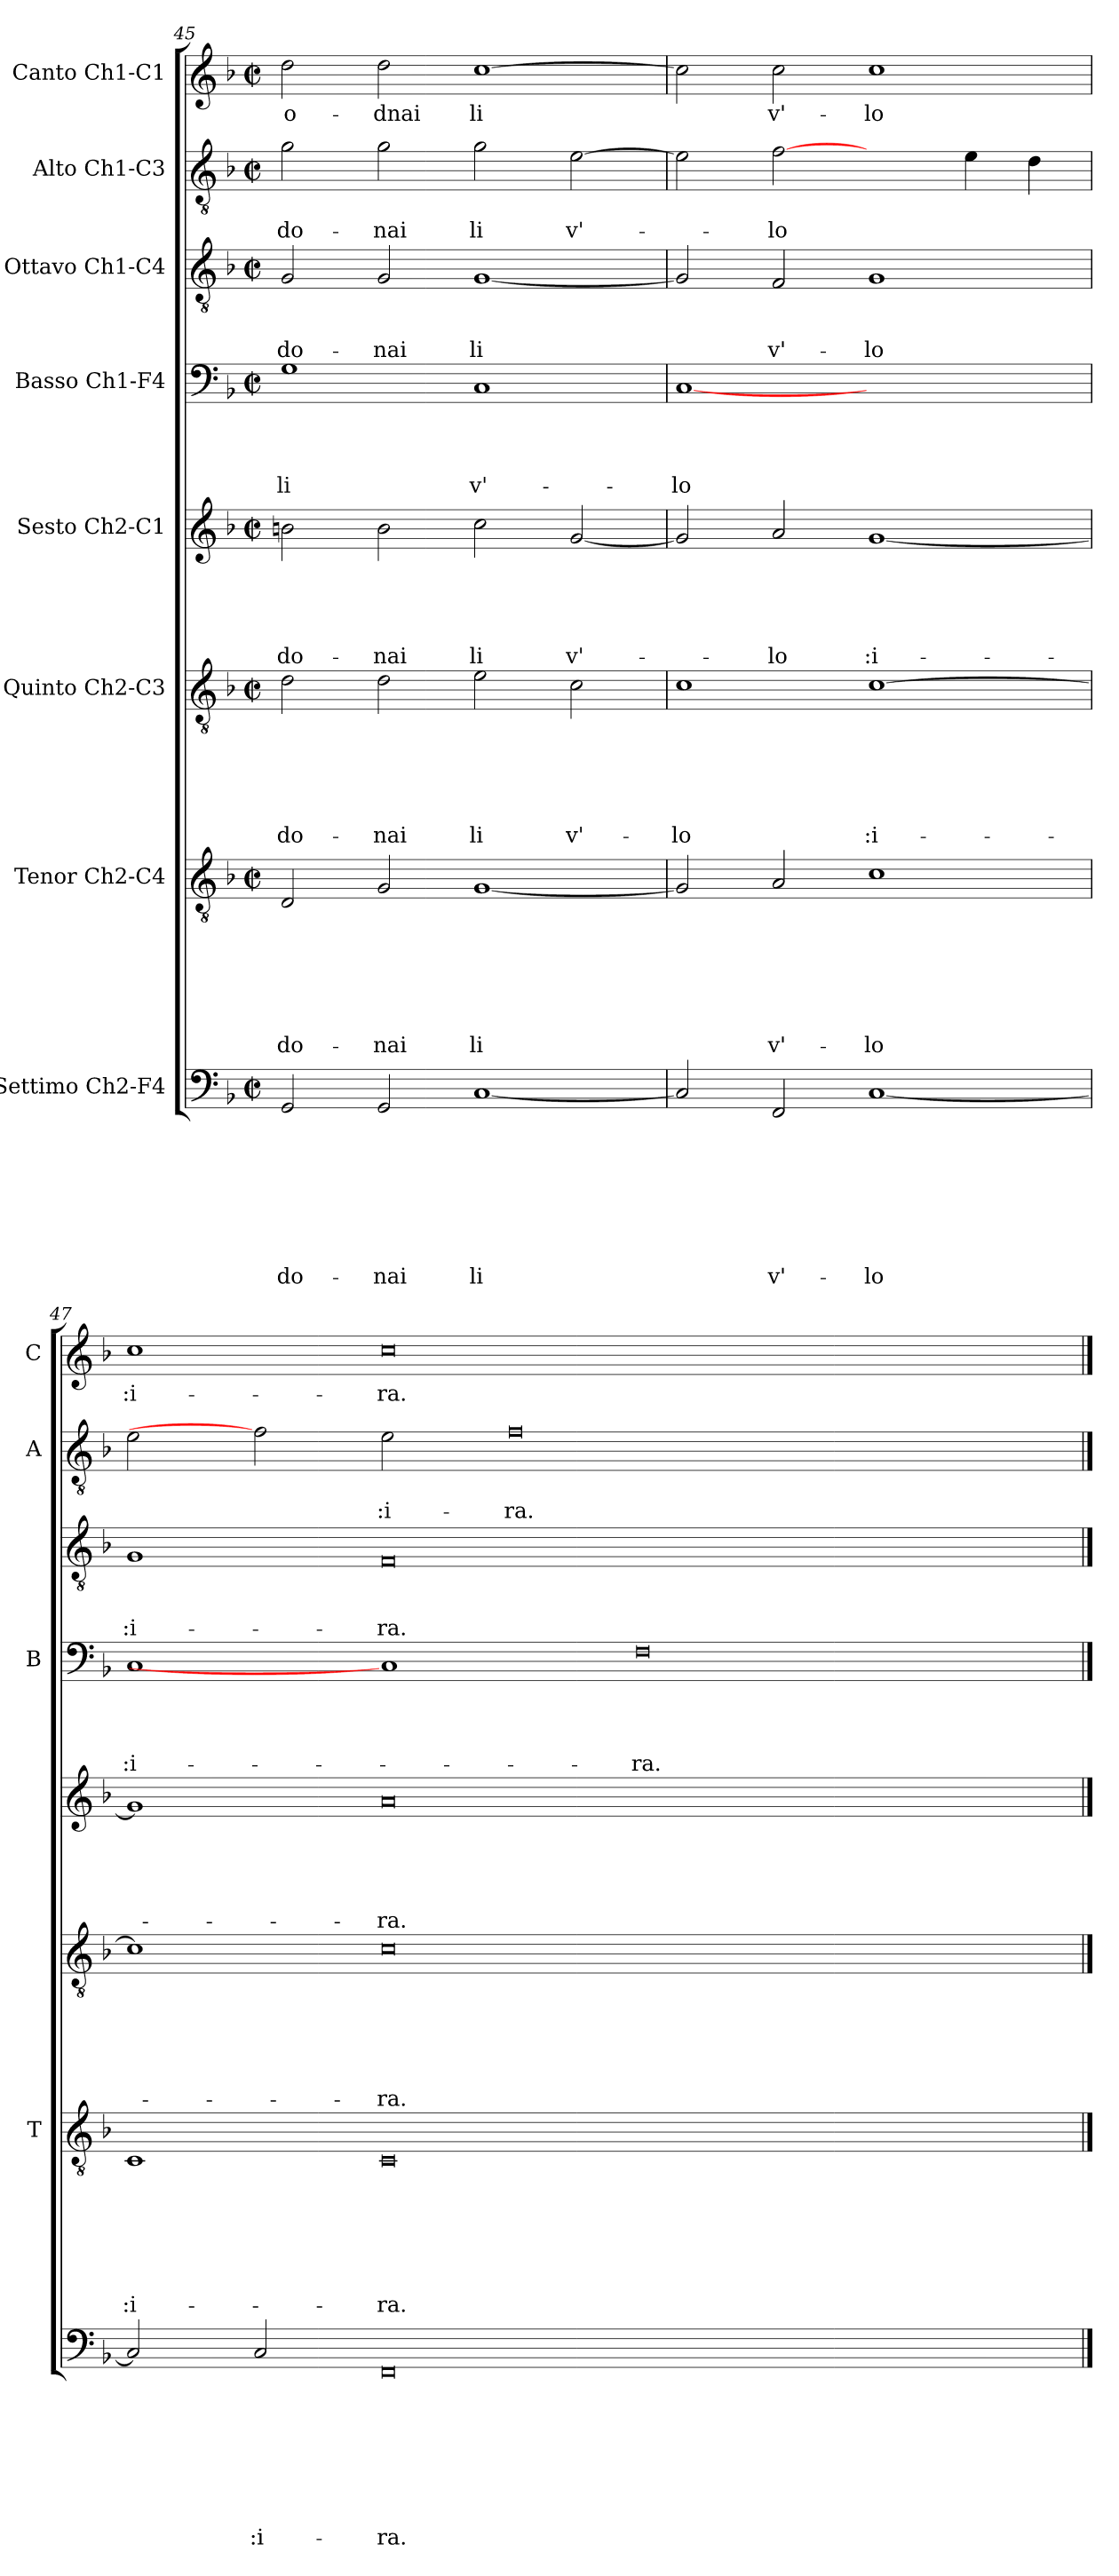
**kern	**text	**text	**text	**text	**text	**text	**text	**text	**kern	**text	**text	**text	**text	**text	**text	**text	**kern	**text	**text	**text	**text	**text	**text	**kern	**text	**text	**text	**text	**text	**kern	**text	**text	**text	**text	**kern	**text	**text	**text	**kern	**text	**text	**kern	**text
*part8	*part8	*part8	*part8	*part8	*part8	*part8	*part8	*part8	*part7	*part7	*part7	*part7	*part7	*part7	*part7	*part7	*part6	*part6	*part6	*part6	*part6	*part6	*part6	*part5	*part5	*part5	*part5	*part5	*part5	*part4	*part4	*part4	*part4	*part4	*part3	*part3	*part3	*part3	*part2	*part2	*part2	*part1	*part1
*staff8	*staff8	*staff8	*staff8	*staff8	*staff8	*staff8	*staff8	*staff8	*staff7	*staff7	*staff7	*staff7	*staff7	*staff7	*staff7	*staff7	*staff6	*staff6	*staff6	*staff6	*staff6	*staff6	*staff6	*staff5	*staff5	*staff5	*staff5	*staff5	*staff5	*staff4	*staff4	*staff4	*staff4	*staff4	*staff3	*staff3	*staff3	*staff3	*staff2	*staff2	*staff2	*staff1	*staff1
*I"Settimo Ch2-F4	*	*	*	*	*	*	*	*	*I"Tenor Ch2-C4	*	*	*	*	*	*	*	*I"Quinto Ch2-C3	*	*	*	*	*	*	*I"Sesto Ch2-C1	*	*	*	*	*	*I"Basso Ch1-F4	*	*	*	*	*I"Ottavo Ch1-C4	*	*	*	*I"Alto Ch1-C3	*	*	*I"Canto Ch1-C1	*
*	*	*	*	*	*	*	*	*	*I'T	*	*	*	*	*	*	*	*	*	*	*	*	*	*	*	*	*	*	*	*	*I'B	*	*	*	*	*	*	*	*	*I'A	*	*	*I'C	*
*clefF4	*	*	*	*	*	*	*	*	*clefGv2	*	*	*	*	*	*	*	*clefGv2	*	*	*	*	*	*	*clefG2	*	*	*	*	*	*clefF4	*	*	*	*	*clefGv2	*	*	*	*clefGv2	*	*	*clefG2	*
*k[b-]	*	*	*	*	*	*	*	*	*k[b-]	*	*	*	*	*	*	*	*k[b-]	*	*	*	*	*	*	*k[b-]	*	*	*	*	*	*k[b-]	*	*	*	*	*k[b-]	*	*	*	*k[b-]	*	*	*k[b-]	*
*F:	*	*	*	*	*	*	*	*	*F:	*	*	*	*	*	*	*	*F:	*	*	*	*	*	*	*F:	*	*	*	*	*	*F:	*	*	*	*	*F:	*	*	*	*F:	*	*	*F:	*
*M2/2	*	*	*	*	*	*	*	*	*M2/2	*	*	*	*	*	*	*	*M2/2	*	*	*	*	*	*	*M2/2	*	*	*	*	*	*M2/2	*	*	*	*	*M2/2	*	*	*	*M2/2	*	*	*M2/2	*
*met(c|)	*	*	*	*	*	*	*	*	*met(c|)	*	*	*	*	*	*	*	*met(c|)	*	*	*	*	*	*	*met(c|)	*	*	*	*	*	*met(c|)	*	*	*	*	*met(c|)	*	*	*	*met(c|)	*	*	*met(c|)	*
=45	=45	=45	=45	=45	=45	=45	=45	=45	=45	=45	=45	=45	=45	=45	=45	=45	=45	=45	=45	=45	=45	=45	=45	=45	=45	=45	=45	=45	=45	=45	=45	=45	=45	=45	=45	=45	=45	=45	=45	=45	=45	=45	=45
!	!	!	!	!	!	!	!	!LO:LY:b	!	!	!	!	!	!	!	!LO:LY:b	!	!	!	!	!	!	!LO:LY:b	!	!	!	!	!	!LO:LY:b	!	!	!	!	!LO:LY:b	!	!	!	!LO:LY:b	!	!	!LO:LY:b	!	!LO:LY:b
2GG/	.	.	.	.	.	.	.	-do-	2D/	.	.	.	.	.	.	-do-	2d\	.	.	.	.	.	-do-	2bn\	.	.	.	.	-do-	1G	.	.	.	li	2G/	.	.	-do-	2g\	.	-do-	2dd\	-o-
!	!	!	!	!	!	!	!	!LO:LY:b	!	!	!	!	!	!	!	!LO:LY:b	!	!	!	!	!	!	!LO:LY:b	!	!	!	!	!	!LO:LY:b	!	!	!	!	!	!	!	!	!LO:LY:b	!	!	!LO:LY:b	!	!LO:LY:b
2GG/	.	.	.	.	.	.	.	-nai	2G/	.	.	.	.	.	.	-nai	2d\	.	.	.	.	.	-nai	2b\	.	.	.	.	-nai	.	.	.	.	.	2G/	.	.	-nai	2g\	.	-nai	2dd\	-dnai
!	!	!	!	!	!	!	!	!LO:LY:b	!	!	!	!	!	!	!	!LO:LY:b	!	!	!	!	!	!	!LO:LY:b	!	!	!	!	!	!LO:LY:b	!	!	!	!	!LO:LY:b	!	!	!	!LO:LY:b	!	!	!LO:LY:b	!	!LO:LY:b
[1C	.	.	.	.	.	.	.	li	[1G	.	.	.	.	.	.	li	2e\	.	.	.	.	.	li	2cc\	.	.	.	.	li	1C	.	.	.	v'-	[1G	.	.	li	2g\	.	li	[1cc	li
!	!	!	!	!	!	!	!	!	!	!	!	!	!	!	!	!	!	!	!	!	!	!	!LO:LY:b	!	!	!	!	!	!LO:LY:b	!	!	!	!	!	!	!	!	!	!	!	!LO:LY:b	!	!
.	.	.	.	.	.	.	.	.	.	.	.	.	.	.	.	.	2c\	.	.	.	.	.	v'-	[2g/	.	.	.	.	v'-	.	.	.	.	.	.	.	.	.	[2e\	.	v'-	.	.
=46	=46	=46	=46	=46	=46	=46	=46	=46	=46	=46	=46	=46	=46	=46	=46	=46	=46	=46	=46	=46	=46	=46	=46	=46	=46	=46	=46	=46	=46	=46	=46	=46	=46	=46	=46	=46	=46	=46	=46	=46	=46	=46	=46
!	!	!	!	!	!	!	!	!	!	!	!	!	!	!	!	!	!	!	!	!	!	!	!LO:LY:b	!	!	!	!	!	!	!	!	!	!	!LO:LY:b	!	!	!	!	!	!	!	!	!
2C/]	.	.	.	.	.	.	.	.	2G/]	.	.	.	.	.	.	.	1c	.	.	.	.	.	-lo	2g/]	.	.	.	.	.	[1C	.	.	.	-lo	2G/]	.	.	.	2e\]	.	.	2cc\]	.
!	!	!	!	!	!	!	!	!LO:LY:b	!	!	!	!	!	!	!	!LO:LY:b	!	!	!	!	!	!	!	!	!	!	!	!	!LO:LY:b	!	!	!	!	!	!	!	!	!LO:LY:b	!	!	!LO:LY:b	!	!LO:LY:b
2FF/	.	.	.	.	.	.	.	v'-	2A/	.	.	.	.	.	.	v'-	.	.	.	.	.	.	.	2a/	.	.	.	.	-lo	.	.	.	.	.	2F/	.	.	v'-	[2f	.	-lo	2cc\	v'-
!	!	!	!	!	!	!	!	!LO:LY:b	!	!	!	!	!	!	!	!LO:LY:b	!	!	!	!	!	!	!LO:LY:b	!	!	!	!	!	!LO:LY:b	!	!	!	!	!	!	!	!	!LO:LY:b	!	!	!	!	!LO:LY:b
[1C	.	.	.	.	.	.	.	-lo	1c	.	.	.	.	.	.	-lo	[1c	.	.	.	.	.	:i-	[1g	.	.	.	.	:i-	1ryy	.	.	.	.	1G	.	.	-lo	2ryy	.	.	1cc	-lo
.	.	.	.	.	.	.	.	.	.	.	.	.	.	.	.	.	.	.	.	.	.	.	.	.	.	.	.	.	.	.	.	.	.	.	.	.	.	.	4e\	.	.	.	.
.	.	.	.	.	.	.	.	.	.	.	.	.	.	.	.	.	.	.	.	.	.	.	.	.	.	.	.	.	.	.	.	.	.	.	.	.	.	.	4d\	.	.	.	.
=47	=47	=47	=47	=47	=47	=47	=47	=47	=47	=47	=47	=47	=47	=47	=47	=47	=47	=47	=47	=47	=47	=47	=47	=47	=47	=47	=47	=47	=47	=47	=47	=47	=47	=47	=47	=47	=47	=47	=47	=47	=47	=47	=47
!	!	!	!	!	!	!	!	!	!	!	!	!	!	!	!	!LO:LY:b	!	!	!	!	!	!	!	!	!	!	!	!	!	!	!	!	!	!LO:LY:b	!	!	!	!LO:LY:b	!	!	!	!	!LO:LY:b
2C/]	.	.	.	.	.	.	.	.	1C	.	.	.	.	.	.	:i-	1c]	.	.	.	.	.	.	1g]	.	.	.	.	.	1C	.	.	.	:i-	1G	.	.	:i-	2e\	.	.	1cc	:i-
!	!	!	!	!	!	!	!	!LO:LY:b	!	!	!	!	!	!	!	!	!	!	!	!	!	!	!	!	!	!	!	!	!	!	!	!	!	!	!	!	!	!	!	!	!	!	!
2C/	.	.	.	.	.	.	.	:i-	.	.	.	.	.	.	.	.	.	.	.	.	.	.	.	.	.	.	.	.	.	.	.	.	.	.	.	.	.	.	2f]	.	.	.	.
!	!	!	!	!	!	!	!	!LO:LY:b	!	!	!	!	!	!	!	!LO:LY:b	!	!	!	!	!	!	!LO:LY:b	!	!	!	!	!	!LO:LY:b	!	!	!	!	!	!	!	!	!LO:LY:b	!	!	!LO:LY:b	!	!LO:LY:b
0FF	.	.	.	.	.	.	.	-ra.	0C	.	.	.	.	.	.	-ra.	0c	.	.	.	.	.	-ra.	0a	.	.	.	.	-ra.	1C]	.	.	.	.	0F	.	.	-ra.	2e\	.	:i-	0cc	-ra.
!	!	!	!	!	!	!	!	!	!	!	!	!	!	!	!	!	!	!	!	!	!	!	!	!	!	!	!	!	!	!	!	!	!	!	!	!	!	!	!	!	!LO:LY:b	!	!
.	.	.	.	.	.	.	.	.	.	.	.	.	.	.	.	.	.	.	.	.	.	.	.	.	.	.	.	.	.	.	.	.	.	.	.	.	.	.	0f	.	-ra.	.	.
!	!	!	!	!	!	!	!	!	!	!	!	!	!	!	!	!	!	!	!	!	!	!	!	!	!	!	!	!	!	!	!	!	!	!LO:LY:b	!	!	!	!	!	!	!	!	!
.	.	.	.	.	.	.	.	.	.	.	.	.	.	.	.	.	.	.	.	.	.	.	.	.	.	.	.	.	.	0F	.	.	.	-ra.	.	.	.	.	.	.	.	.	.
1ryy	.	.	.	.	.	.	.	.	1ryy	.	.	.	.	.	.	.	1ryy	.	.	.	.	.	.	1ryy	.	.	.	.	.	.	.	.	.	.	1ryy	.	.	.	.	.	.	1ryy	.
.	.	.	.	.	.	.	.	.	.	.	.	.	.	.	.	.	.	.	.	.	.	.	.	.	.	.	.	.	.	.	.	.	.	.	.	.	.	.	2ryy	.	.	.	.
==	==	==	==	==	==	==	==	==	==	==	==	==	==	==	==	==	==	==	==	==	==	==	==	==	==	==	==	==	==	==	==	==	==	==	==	==	==	==	==	==	==	==	==
*-	*-	*-	*-	*-	*-	*-	*-	*-	*-	*-	*-	*-	*-	*-	*-	*-	*-	*-	*-	*-	*-	*-	*-	*-	*-	*-	*-	*-	*-	*-	*-	*-	*-	*-	*-	*-	*-	*-	*-	*-	*-	*-	*-
